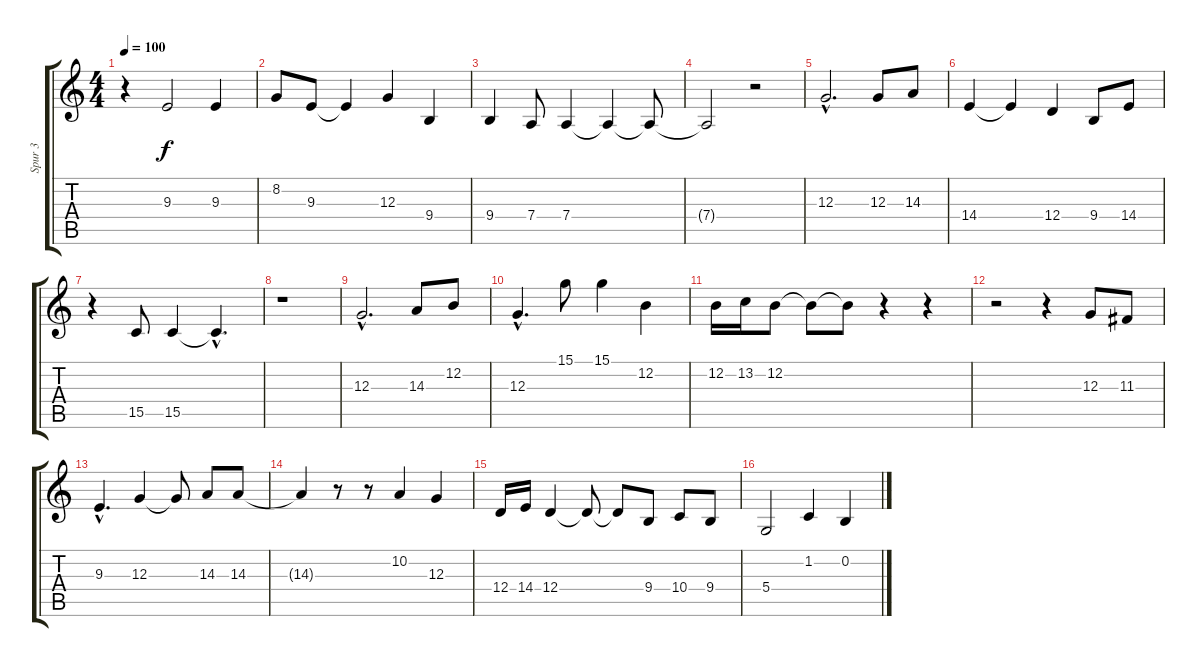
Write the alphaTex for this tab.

\track ("Spur 3" "Spur 3") {instrument flute}
\staff {score tabs}
\tuning (E4 B3 G3 D3 A2 E2) {hide}
\ts (4 4)
\tempo 100
\clef g2
\ks c
r.4{dy f} 9.3.2 9.3.4 |
8.2.8 9.3.8 9.3{t}.4 12.3.4 9.4.4 |
9.4.4 7.4.8 7.4.4 7.4{t}.4 7.4{t}.8 |
7.4{t}.2 r.2 |
12.3{hac}.2{d} 12.3.8 14.3.8 |
14.4.4 14.4{t}.4 12.4.4 9.4.8 14.4.8 |
r.4 15.5.8 15.5.4 15.5{hac t}.4{d} |
r.1 |
12.3{hac}.2{d} 14.3.8 12.2.8 |
12.3{hac}.4{d} 15.1.8 15.1.4 12.2.4 |
12.2.16 13.2.16 12.2.8 12.2{t}.8 12.2{t}.8 r.4 r.4 |
r.2 r.4 12.3.8 11.3.8 |
9.3{hac}.4{d} 12.3.4 12.3{t}.8 14.3.8 14.3.8 |
14.3{t}.4 r.8 r.8 10.2.4 12.3.4 |
12.4.16 14.4.16 12.4.4 12.4{t}.8 12.4{t}.8 9.4.8 10.4.8 9.4.8 |
5.4.2 1.2.4 0.2.4
